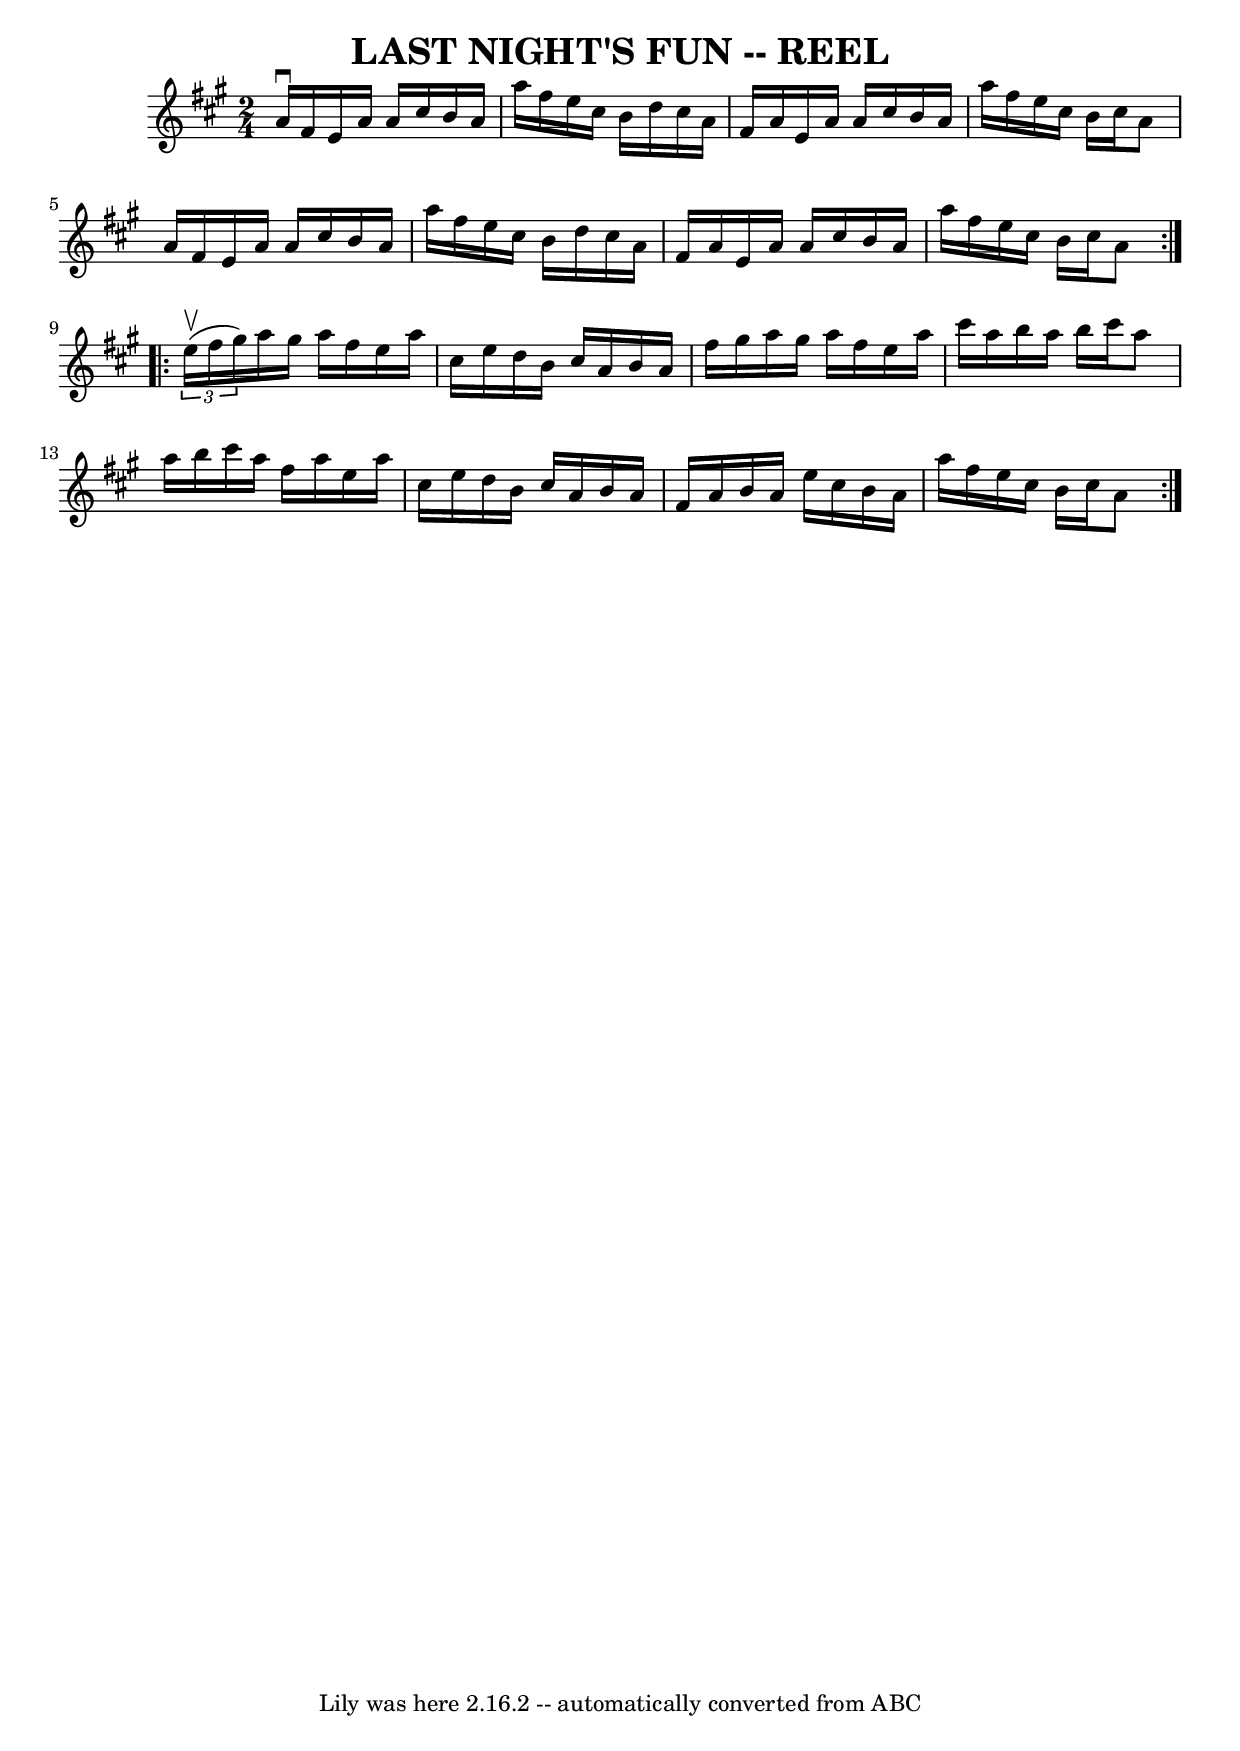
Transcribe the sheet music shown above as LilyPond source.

\version "2.16.2"
\include "Mammoth.ily"
\header {
  %% book = "Ryan's Mammoth Collection of Fiddle Tunes"
  crossRefNumber = "1"
  footnotes = ""
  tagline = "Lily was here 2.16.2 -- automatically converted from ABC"
  title = "LAST NIGHT'S FUN -- REEL"

}
voicedefault =  {



  \repeat volta 2 {

    \time 2/4 
    \key a \major
    a'16^\downbow fis'16        |
    e'16    
    a'16 a'16 cis''16 b'16 a'16 a''16 fis''16    |
    e''16 
    cis''16 b'16 d''16 cis''16 a'16 fis'16 a'16    |
    
    e'16 a'16 a'16 cis''16 b'16 a'16 a''16 fis''16    |
    
    e''16 cis''16 b'16 cis''16 a'8 a'16 fis'16        |
    
    e'16 a'16 a'16 cis''16 b'16 a'16 a''16 fis''16     |
    e''16 cis''16 b'16 d''16 cis''16 a'16 fis'16    
    a'16    |
    e'16 a'16 a'16 cis''16 b'16 a'16 a''16    
    fis''16    |
    e''16 cis''16 b'16 cis''16 a'8    
  }     

  \repeat volta 2 {
    \times 2/3 { e''16 (^\upbow fis''16 gis''16) 
	       }     |
    a''16 gis''16 a''16 fis''16 e''16 a''16 cis''16 
    e''16    |
    d''16 b'16 cis''16 a'16 b'16 a'16    
    fis''16 gis''16    |
    a''16 gis''16 a''16 fis''16 e''16  
    a''16 cis'''16 a''16    |
    b''16 a''16 b''16 cis'''16  
    a''8 a''16 b''16        |
    cis'''16 a''16 fis''16    
    a''16 e''16 a''16 cis''16 e''16    |
    d''16 b'16    
    cis''16 a'16 b'16 a'16 fis'16 a'16    |
    b'16 a'16    
    e''16 cis''16 b'16 a'16 a''16 fis''16    |
    e''16    
    cis''16 b'16 cis''16 a'8    
  }   

}

\score{
  <<

    \context Staff="default"
    {
      \voicedefault 
      
    }

  >>
  \layout {
    
  }
  \midi {
  }

}
